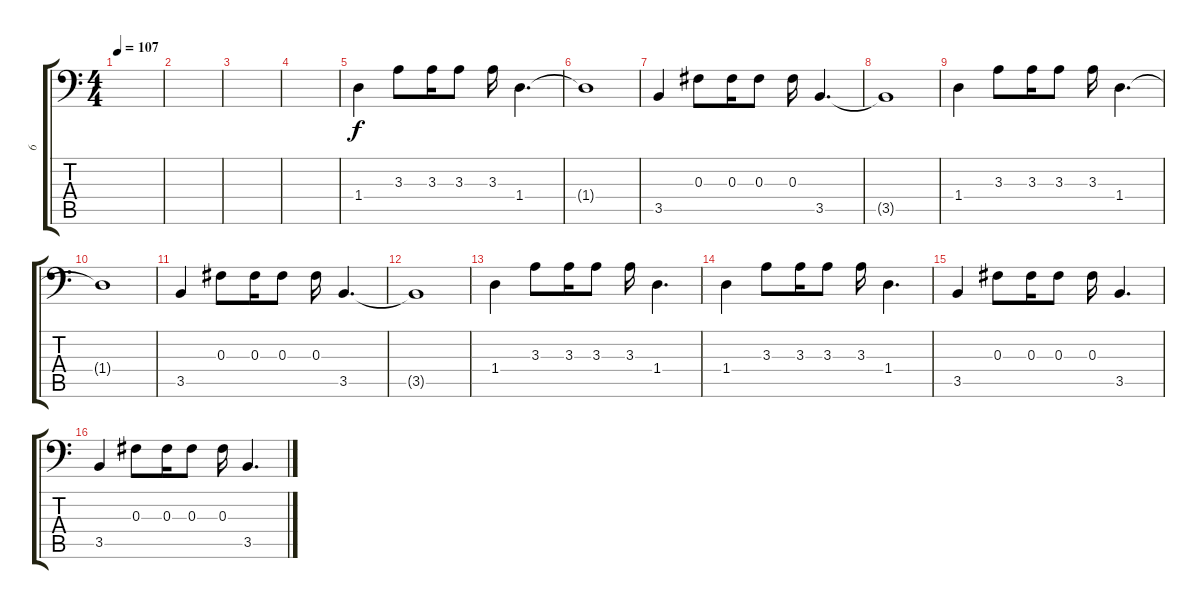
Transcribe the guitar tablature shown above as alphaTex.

\track ("6" "6") {instrument synthbass1}
\staff {score tabs}
\tuning (Eb3 Bb2 Gb2 Db2 Ab1 Db1) {hide}
\ts (4 4)
\tempo 107
\clef f4
\ks c
|
|
|
|
1.4.4{dy f} 3.3.8 3.3.16 3.3.8 3.3.16 1.4.4{d} |
1.4{t}.1 |
3.5.4 0.3.8 0.3.16 0.3.8 0.3.16 3.5.4{d} |
3.5{t}.1 |
1.4.4 3.3.8 3.3.16 3.3.8 3.3.16 1.4.4{d} |
1.4{t}.1 |
3.5.4 0.3.8 0.3.16 0.3.8 0.3.16 3.5.4{d} |
3.5{t}.1 |
1.4.4 3.3.8 3.3.16 3.3.8 3.3.16 1.4.4{d} |
1.4.4 3.3.8 3.3.16 3.3.8 3.3.16 1.4.4{d} |
3.5.4 0.3.8 0.3.16 0.3.8 0.3.16 3.5.4{d} |
3.5.4 0.3.8 0.3.16 0.3.8 0.3.16 3.5.4{d}
